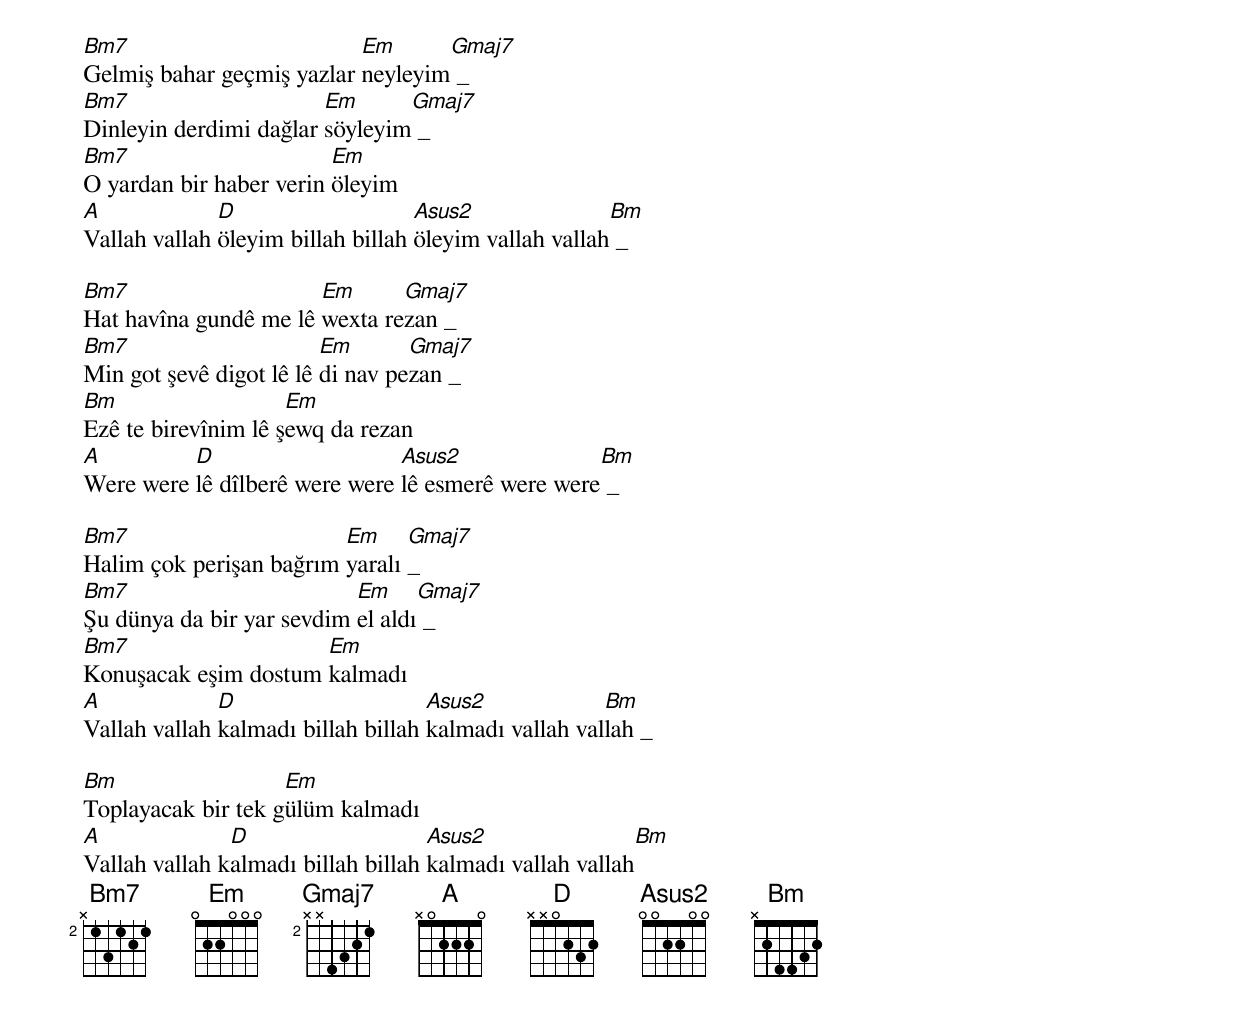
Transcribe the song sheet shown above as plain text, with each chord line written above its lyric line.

Bm7                        Em      Gmaj7
Gelmiş bahar geçmiş yazlar neyleyim _
Bm7                     Em      Gmaj7
Dinleyin derdimi dağlar söyleyim _
Bm7                      Em
O yardan bir haber verin öleyim
A             D                    Asus2               Bm
Vallah vallah öleyim billah billah öleyim vallah vallah _

Bm7                    Em      Gmaj7
Hat havîna gundê me lê wexta rezan _
Bm7                      Em       Gmaj7
Min got şevê digot lê lê di nav pezan _
Bm                   Em
Ezê te birevînim lê şewq da rezan
A         D                    Asus2              Bm
Were were lê dîlberê were were lê esmerê were were _

Bm7                      Em     Gmaj7
Halim çok perişan bağrım yaralı _
Bm7                        Em     Gmaj7
Şu dünya da bir yar sevdim el aldı _
Bm7                   Em
Konuşacak eşim dostum kalmadı
A             D                     Asus2             Bm
Vallah vallah kalmadı billah billah kalmadı vallah vallah _

Bm                  Em
Toplayacak bir tek gülüm kalmadı
A              D                    Asus2                Bm
Vallah vallah kalmadı billah billah kalmadı vallah vallah
